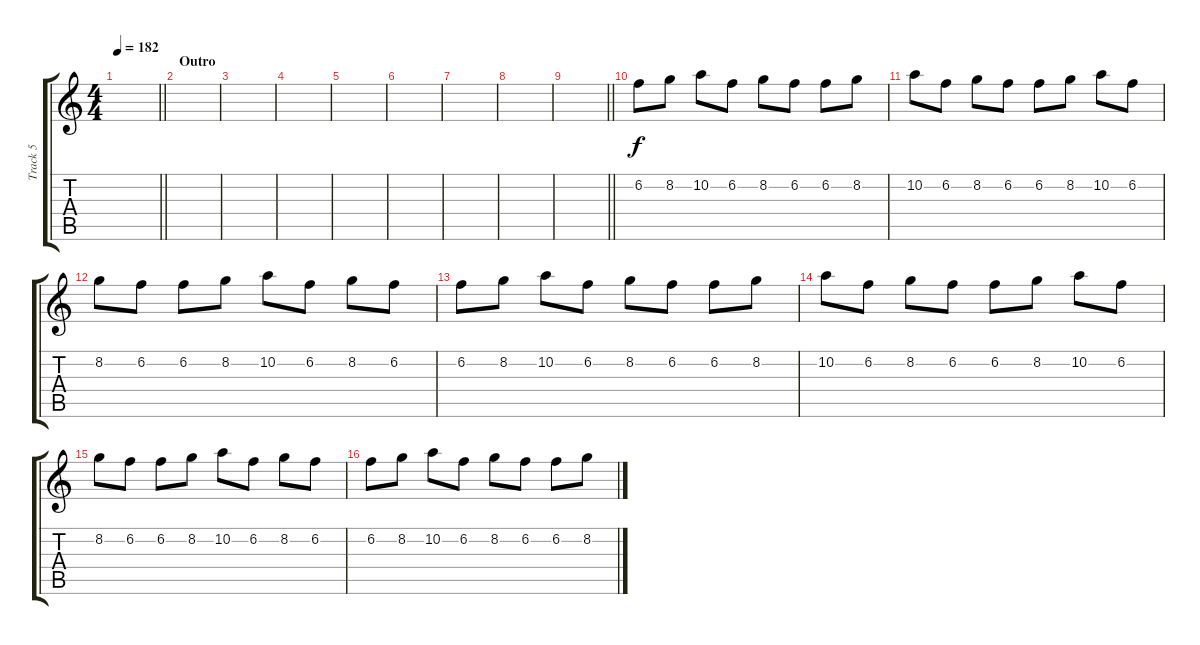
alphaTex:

\track ("Track 5" "Track 5") {instrument distortionguitar}
\staff {score tabs}
\tuning (E4 B3 G3 D3 A2 D2) {hide}
\ts (4 4)
\tempo 182
\clef g2
\barLineRight lightlight
\ks c
|
\section ("" "Outro")
|
|
|
|
|
|
|
\barLineRight lightlight
|
\section ("" "")
6.2.8 8.2.8 10.2.8 6.2.8 8.2.8 6.2.8 6.2.8 8.2.8 |
10.2.8 6.2.8 8.2.8 6.2.8 6.2.8 8.2.8 10.2.8 6.2.8 |
8.2.8 6.2.8 6.2.8 8.2.8 10.2.8 6.2.8 8.2.8 6.2.8 |
6.2.8 8.2.8 10.2.8 6.2.8 8.2.8 6.2.8 6.2.8 8.2.8 |
10.2.8 6.2.8 8.2.8 6.2.8 6.2.8 8.2.8 10.2.8 6.2.8 |
8.2.8 6.2.8 6.2.8 8.2.8 10.2.8 6.2.8 8.2.8 6.2.8 |
6.2.8{volume 2} 8.2.8 10.2.8 6.2.8 8.2.8 6.2.8 6.2.8 8.2.8
